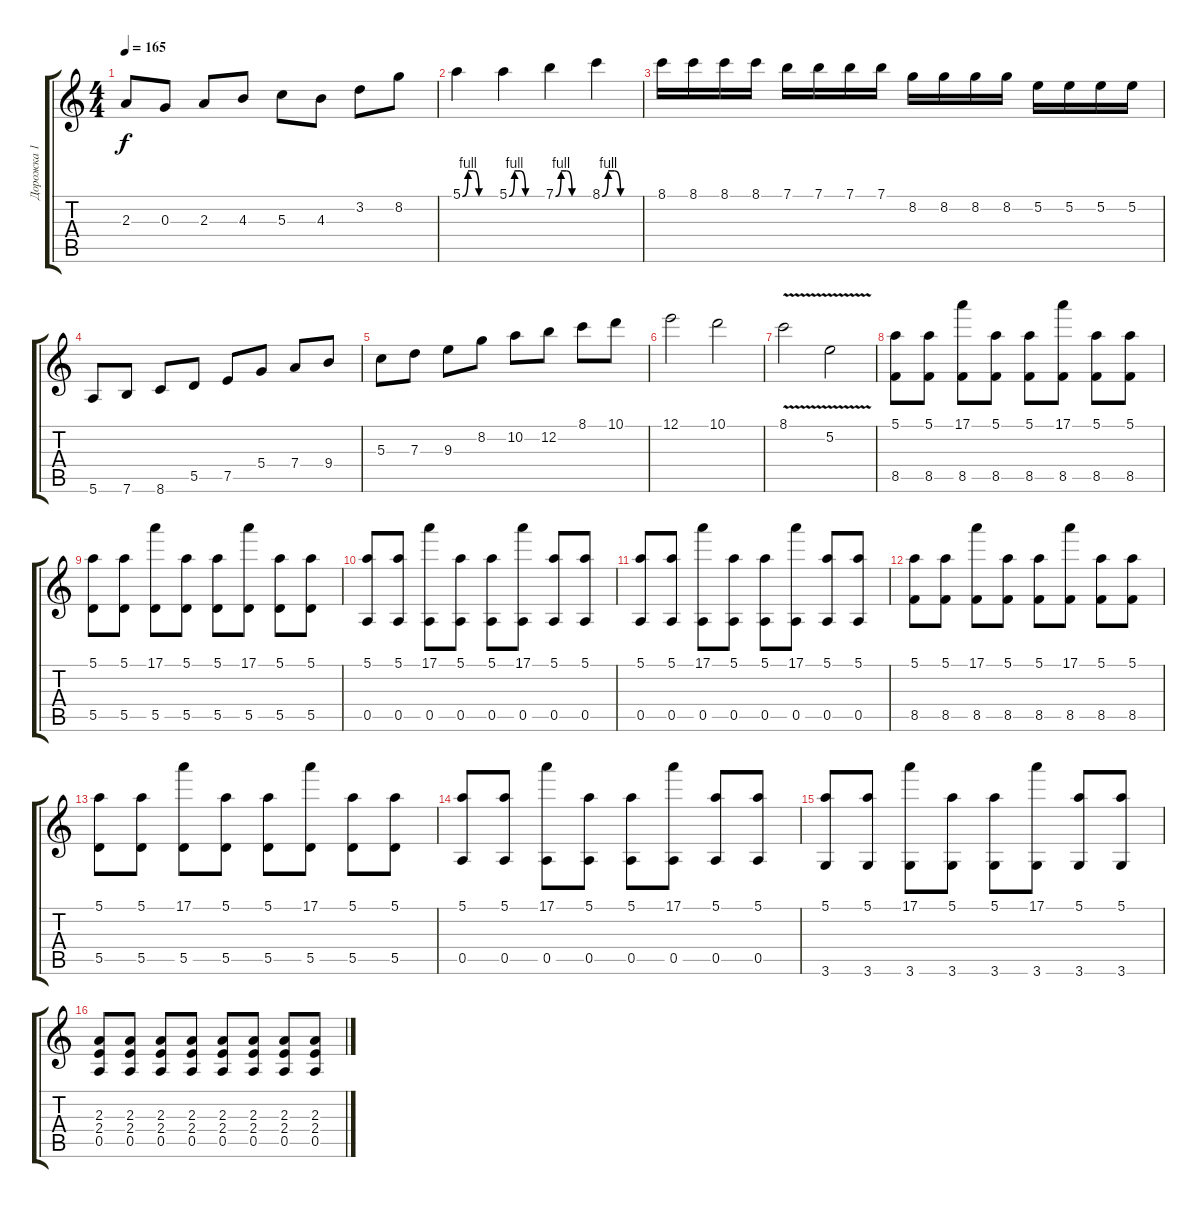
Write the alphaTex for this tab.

\track ("Дорожка 1" "Дорожка 1") {instrument overdrivenguitar}
\staff {score tabs}
\tuning (E4 B3 G3 D3 A2 E2) {hide}
\ts (4 4)
\tempo 165
\clef g2
\ks c
2.3.8{dy f} 0.3.8 2.3.8 4.3.8 5.3.8 4.3.8 3.2.8 8.2.8 |
5.1{be (custom 0 0 10 4 20 4 30 0 60 0)}.4 5.1{be (custom 0 0 10 4 20 4 30 0 60 0)}.4 7.1{be (custom 0 0 10 4 20 4 30 0 60 0)}.4 8.1{be (custom 0 0 10 4 20 4 30 0 60 0)}.4 |
8.1.16 8.1.16 8.1.16 8.1.16 7.1.16 7.1.16 7.1.16 7.1.16 8.2.16 8.2.16 8.2.16 8.2.16 5.2.16 5.2.16 5.2.16 5.2.16 |
5.6.8 7.6.8 8.6.8 5.5.8 7.5.8 5.4.8 7.4.8 9.4.8 |
5.3.8 7.3.8 9.3.8 8.2.8 10.2.8 12.2.8 8.1.8 10.1.8 |
12.1.2 10.1.2 |
8.1{v}.2 5.2{v}.2 |
(5.1 8.5).8 (5.1 8.5).8 (17.1 8.5).8 (5.1 8.5).8 (5.1 8.5).8 (17.1 8.5).8 (5.1 8.5).8 (5.1 8.5).8 |
(5.1 5.5).8 (5.1 5.5).8 (17.1 5.5).8 (5.1 5.5).8 (5.1 5.5).8 (17.1 5.5).8 (5.1 5.5).8 (5.1 5.5).8 |
(5.1 0.5).8 (5.1 0.5).8 (17.1 0.5).8 (5.1 0.5).8 (5.1 0.5).8 (17.1 0.5).8 (5.1 0.5).8 (5.1 0.5).8 |
(5.1 0.5).8 (5.1 0.5).8 (17.1 0.5).8 (5.1 0.5).8 (5.1 0.5).8 (17.1 0.5).8 (5.1 0.5).8 (5.1 0.5).8 |
(5.1 8.5).8 (5.1 8.5).8 (17.1 8.5).8 (5.1 8.5).8 (5.1 8.5).8 (17.1 8.5).8 (5.1 8.5).8 (5.1 8.5).8 |
(5.1 5.5).8 (5.1 5.5).8 (17.1 5.5).8 (5.1 5.5).8 (5.1 5.5).8 (17.1 5.5).8 (5.1 5.5).8 (5.1 5.5).8 |
(5.1 0.5).8 (5.1 0.5).8 (17.1 0.5).8 (5.1 0.5).8 (5.1 0.5).8 (17.1 0.5).8 (5.1 0.5).8 (5.1 0.5).8 |
(5.1 3.6).8 (5.1 3.6).8 (17.1 3.6).8 (5.1 3.6).8 (5.1 3.6).8 (17.1 3.6).8 (5.1 3.6).8 (5.1 3.6).8 |
(2.3 2.4 0.5).8 (2.3 2.4 0.5).8 (2.3 2.4 0.5).8 (2.3 2.4 0.5).8 (2.3 2.4 0.5).8 (2.3 2.4 0.5).8 (2.3 2.4 0.5).8 (2.3 2.4 0.5).8
